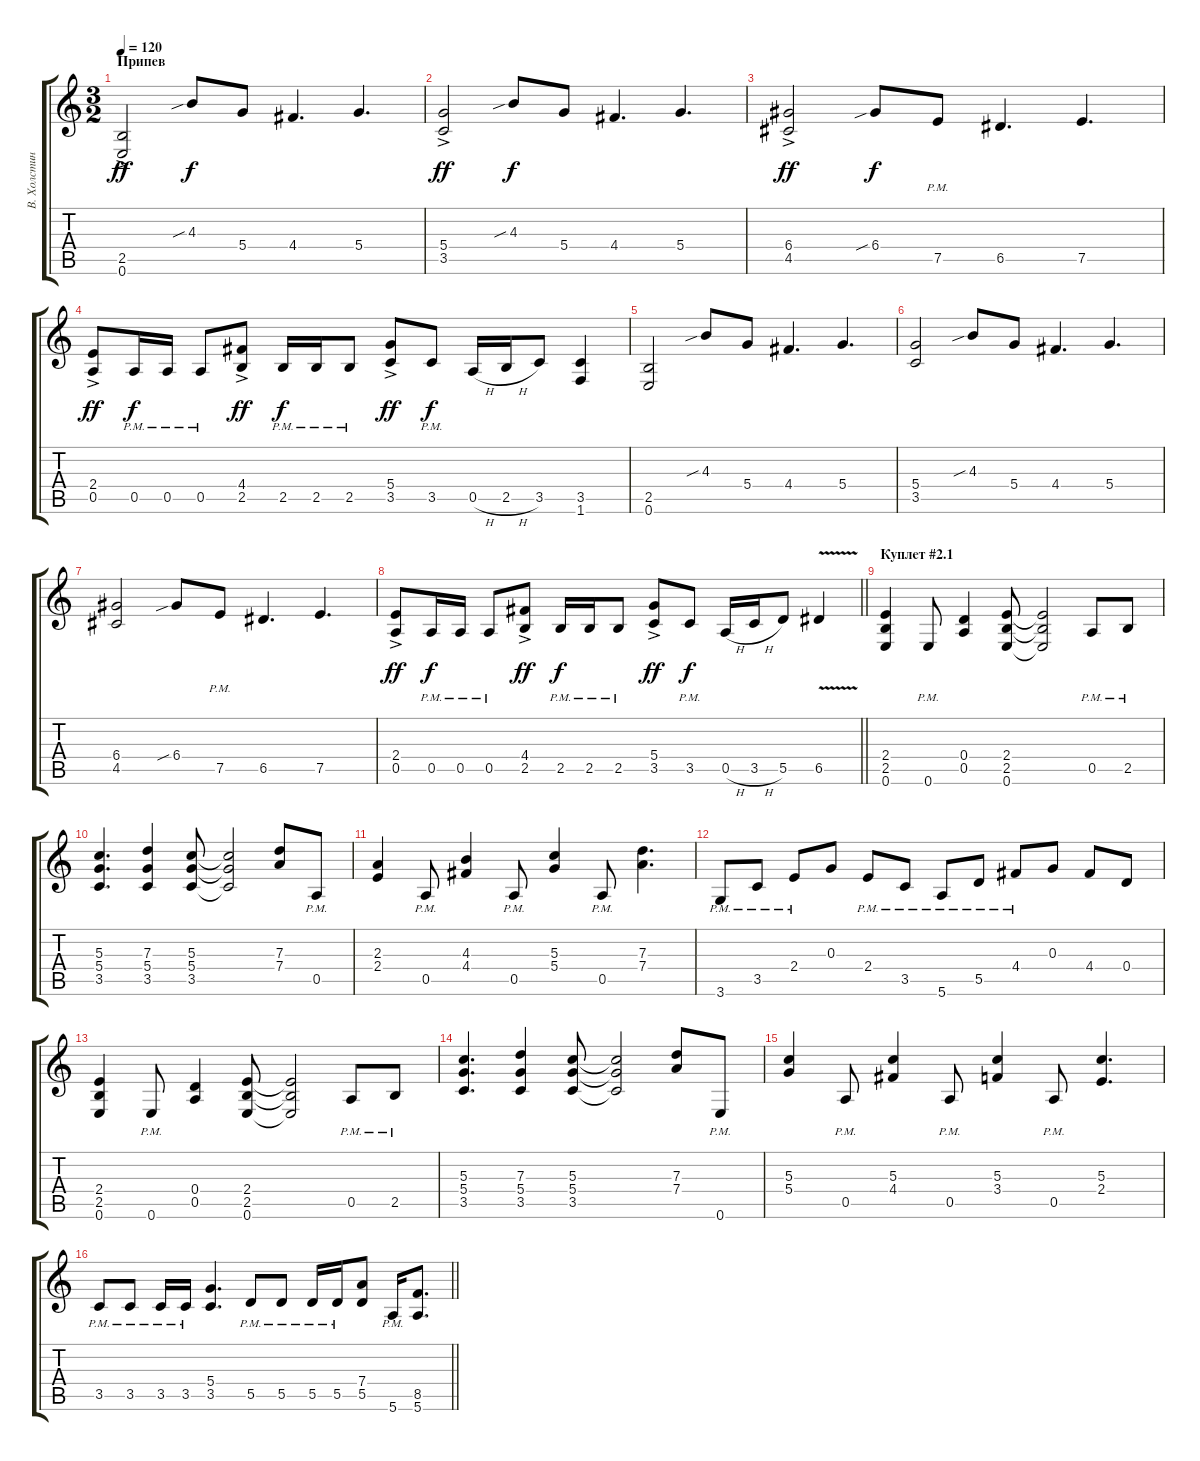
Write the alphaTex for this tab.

\track ("В. Холстинин" "В. Холстин") {instrument distortionguitar}
\staff {score tabs}
\tuning (E4 B3 G3 D3 A2 E2) {hide}
\ts (3 2)
\section ("" "Припев")
\tempo 120
\clef g2
\ks c
(2.5{ac} 0.6{ac}).2{dy ff} 4.3{sib}.8{dy f} 5.4.8 4.4.4{d} 5.4.4{d} |
(5.4{ac} 3.5{ac}).2{dy ff} 4.3{sib}.8{dy f} 5.4.8 4.4.4{d} 5.4.4{d} |
(6.4{ac} 4.5{ac}).2{dy ff} 6.4{sib}.8{dy f} 7.5{pm}.8 6.5.4{d} 7.5.4{d} |
(2.4{ac} 0.5{ac}).8{dy ff} 0.5{pm}.16{dy f} 0.5{pm}.16 0.5{pm}.8 (4.4{ac} 2.5{ac}).8{dy ff} 2.5{pm}.16{dy f} 2.5{pm}.16 2.5{pm}.8 (5.4{ac} 3.5{ac}).8{dy ff} 3.5{pm}.8{dy f} 0.5{h}.16 2.5{h}.16 3.5.8 (3.5 1.6).4 |
(2.5 0.6).2 4.3{sib}.8 5.4.8 4.4.4{d} 5.4.4{d} |
(5.4 3.5).2 4.3{sib}.8 5.4.8 4.4.4{d} 5.4.4{d} |
(6.4 4.5).2 6.4{sib}.8 7.5{pm}.8 6.5.4{d} 7.5.4{d} |
\barLineRight lightlight
(2.4{ac} 0.5{ac}).8{dy ff} 0.5{pm}.16{dy f} 0.5{pm}.16 0.5{pm}.8 (4.4{ac} 2.5{ac}).8{dy ff} 2.5{pm}.16{dy f} 2.5{pm}.16 2.5{pm}.8 (5.4{ac} 3.5{ac}).8{dy ff} 3.5{pm}.8{dy f} 0.5{h}.16 3.5{h}.16 5.5.8 6.5{v}.4 |
\section ("" "Куплет #2.1")
(2.4 2.5 0.6).4 0.6{pm}.8 (0.4 0.5).4 (2.4 2.5 0.6).8 (2.4{t} 2.5{t} 0.6{t}).2 0.5{pm}.8 2.5{pm}.8 |
(5.3 5.4 3.5).4{d} (7.3 5.4 3.5).4 (5.3 5.4 3.5).8 (5.3{t} 5.4{t} 3.5{t}).2 (7.3 7.4).8 0.5{pm}.8 |
(2.3 2.4).4 0.5{pm}.8 (4.3 4.4).4 0.5{pm}.8 (5.3 5.4).4 0.5{pm}.8 (7.3 7.4).4{d} |
3.6{pm}.8 3.5{pm}.8 2.4{pm}.8 0.3.8 2.4{pm}.8 3.5{pm}.8 5.6{pm}.8 5.5{pm}.8 4.4{pm}.8 0.3.8 4.4.8 0.4.8 |
(2.4 2.5 0.6).4 0.6{pm}.8 (0.4 0.5).4 (2.4 2.5 0.6).8 (2.4{t} 2.5{t} 0.6{t}).2 0.5{pm}.8 2.5{pm}.8 |
(5.3 5.4 3.5).4{d} (7.3 5.4 3.5).4 (5.3 5.4 3.5).8 (5.3{t} 5.4{t} 3.5{t}).2 (7.3 7.4).8 0.6{pm}.8 |
(5.3 5.4).4 0.5{pm}.8 (5.3 4.4).4 0.5{pm}.8 (5.3 3.4).4 0.5{pm}.8 (5.3 2.4).4{d} |
\barLineRight lightlight
3.5{pm}.8 3.5{pm}.8 3.5{pm}.16 3.5{pm}.16 (5.4 3.5).4{d} 5.5{pm}.8 5.5{pm}.8 5.5{pm}.16 5.5{pm}.16 (7.4 5.5).8 5.6{pm}.16 (8.5 5.6).8{d}
